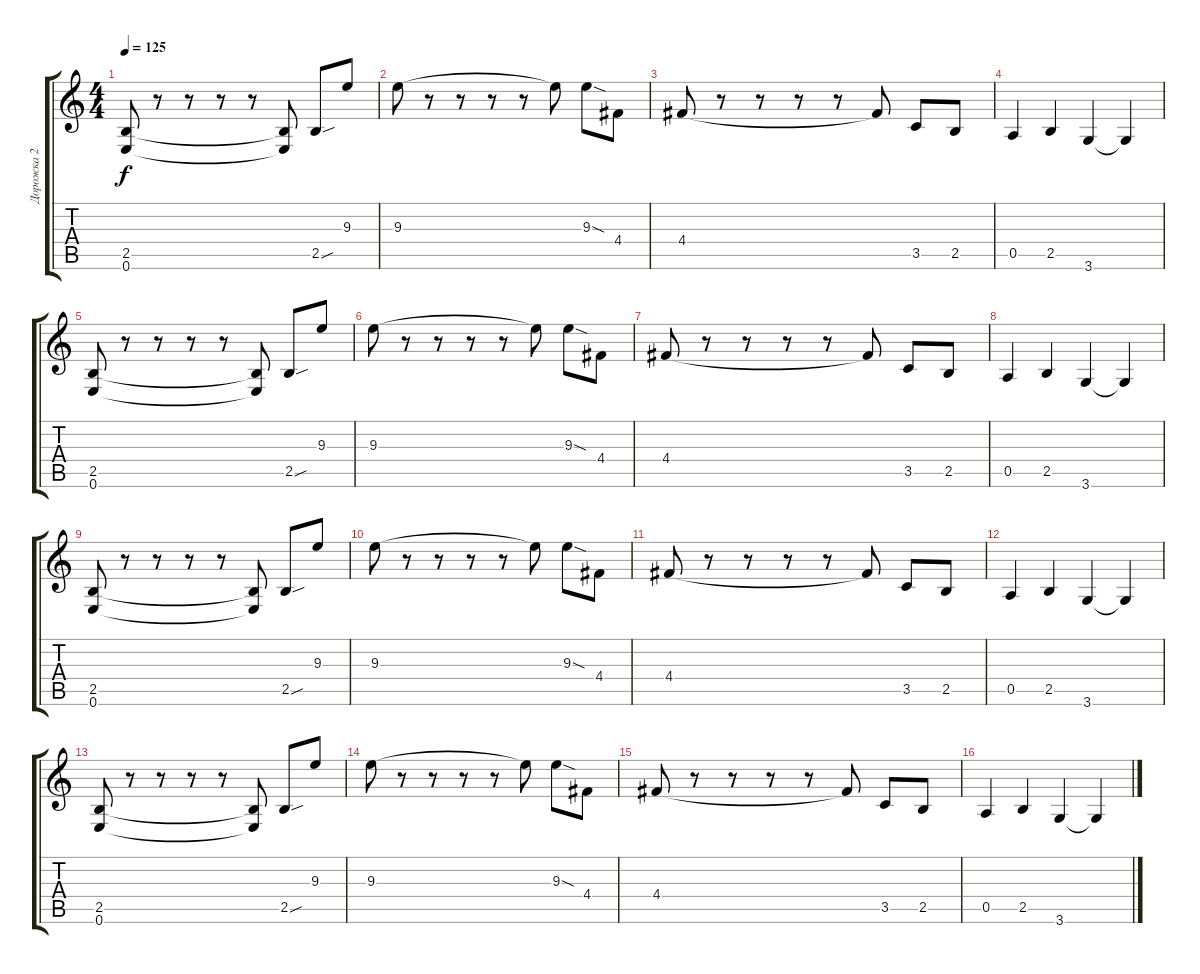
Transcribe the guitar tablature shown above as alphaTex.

\track ("Дорожка 2" "Дорожка 2") {instrument overdrivenguitar}
\staff {score tabs}
\tuning (E4 B3 G3 D3 A2 E2) {hide}
\ts (4 4)
\tempo 125
\clef g2
\ks c
(2.5 0.6).8{dy f} r.8 r.8 r.8 r.8 (2.5{t} 0.6{t}).8 2.5{sou}.8 9.3.8 |
9.3.8 r.8 r.8 r.8 r.8 9.3{t}.8 9.3{sod}.8 4.4.8 |
4.4.8 r.8 r.8 r.8 r.8 4.4{t}.8 3.5.8 2.5.8 |
0.5.4 2.5.4 3.6.4 3.6{t}.4 |
(2.5 0.6).8 r.8 r.8 r.8 r.8 (2.5{t} 0.6{t}).8 2.5{sou}.8 9.3.8 |
9.3.8 r.8 r.8 r.8 r.8 9.3{t}.8 9.3{sod}.8 4.4.8 |
4.4.8 r.8 r.8 r.8 r.8 4.4{t}.8 3.5.8 2.5.8 |
0.5.4 2.5.4 3.6.4 3.6{t}.4 |
(2.5 0.6).8 r.8 r.8 r.8 r.8 (2.5{t} 0.6{t}).8 2.5{sou}.8 9.3.8 |
9.3.8 r.8 r.8 r.8 r.8 9.3{t}.8 9.3{sod}.8 4.4.8 |
4.4.8 r.8 r.8 r.8 r.8 4.4{t}.8 3.5.8 2.5.8 |
0.5.4 2.5.4 3.6.4 3.6{t}.4 |
(2.5 0.6).8 r.8 r.8 r.8 r.8 (2.5{t} 0.6{t}).8 2.5{sou}.8 9.3.8 |
9.3.8 r.8 r.8 r.8 r.8 9.3{t}.8 9.3{sod}.8 4.4.8 |
4.4.8 r.8 r.8 r.8 r.8 4.4{t}.8 3.5.8 2.5.8 |
0.5.4 2.5.4 3.6.4 3.6{t}.4
